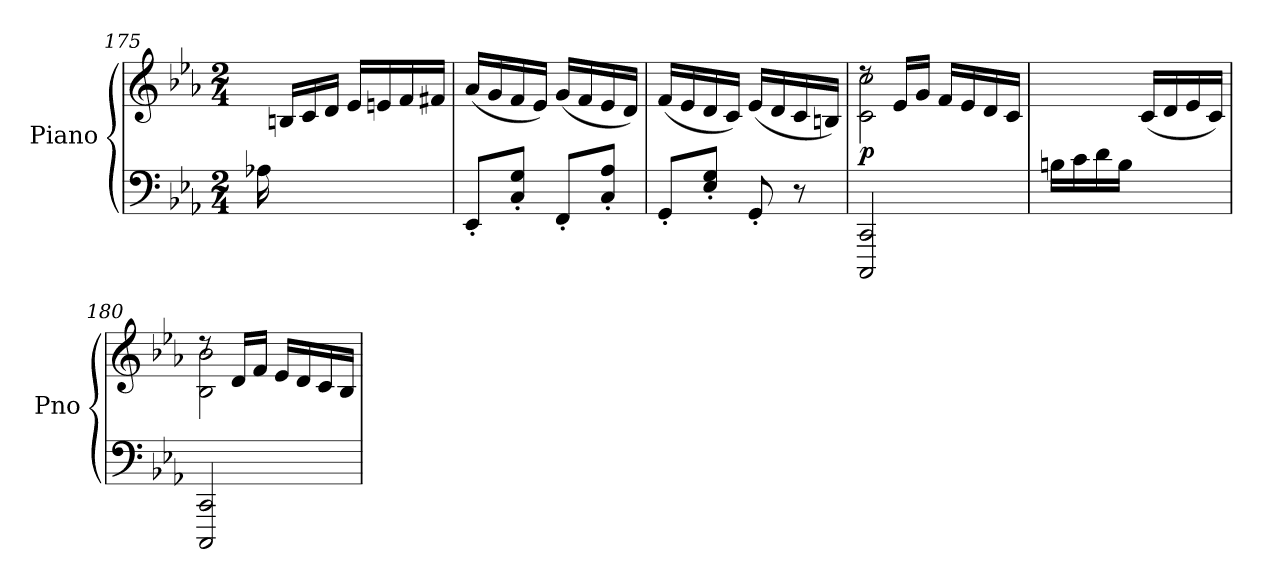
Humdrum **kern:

**kern	**kern	**dynam
*part1	*part1	*part1
*staff2	*staff1	*staff1/2
*I"Piano	*	*
*I'Pno	*	*
*clefF4	*clefG2	*
*k[b-e-a-]	*k[b-e-a-]	*
*M2/4	*M2/4	*
=175	=175	=175
*^	*	*
(16A-X\	2ryy	16ryy	.
4..ryy	.	16Bn/LL	.
.	.	16c/	.
.	.	16d/JJ	.
.	.	16e-/LL	.
.	.	16en/	.
.	.	16f/	.
.	.	16f#X/JJ)	.
*v	*v	*	*
=176	=176	=176
8EE-'/L	(16a-/LL	.
.	16g/	.
8C/' 8G/'J	16f/	.
.	16e-/JJ)	.
8FF'/L	(16g/LL	.
.	16f/	.
8C/' 8A-/'J	16e-/	.
.	16d/JJ)	.
=177	=177	=177
8GG'/L	(16f/LL	.
.	16e-/	.
8E-/' 8G/'J	16d/	.
.	16c/JJ)	.
8GG'/	(16e-/LL	.
.	16d/	.
8r	16c/	.
.	16Bn/JJ)	.
!!LO:LB:g=z
=178	=178	=178
*	*^	*
!	!	!	!LO:DY:b
2CCC/ 2CC/	8rdd	2c\ 2cc\	p
.	16e-/LL	.	.
.	16g/JJ	.	.
.	16f/LL	.	.
.	16e-/	.	.
.	16d/	.	.
.	16c/JJ	.	.
*	*v	*v	*
=179	=179	=179
*^	*	*
16Bn\LL	2ryy	4ryy	.
16c\	.	.	.
16d\	.	.	.
16B\JJ	.	.	.
4ryy	.	(16c/LL	.
.	.	16d/	.
.	.	16e-/	.
.	.	16c/JJ)	.
*v	*v	*	*
=180	=180	=180
*	*^	*
2CCC/ 2CC/	8rdd	2B-\ 2b-\	.
.	16d/LL	.	.
.	16f/JJ	.	.
.	16e-/LL	.	.
.	16d/	.	.
.	16c/	.	.
.	16B-/JJ	.	.
*	*v	*v	*
=	=	=
*-	*-	*-
